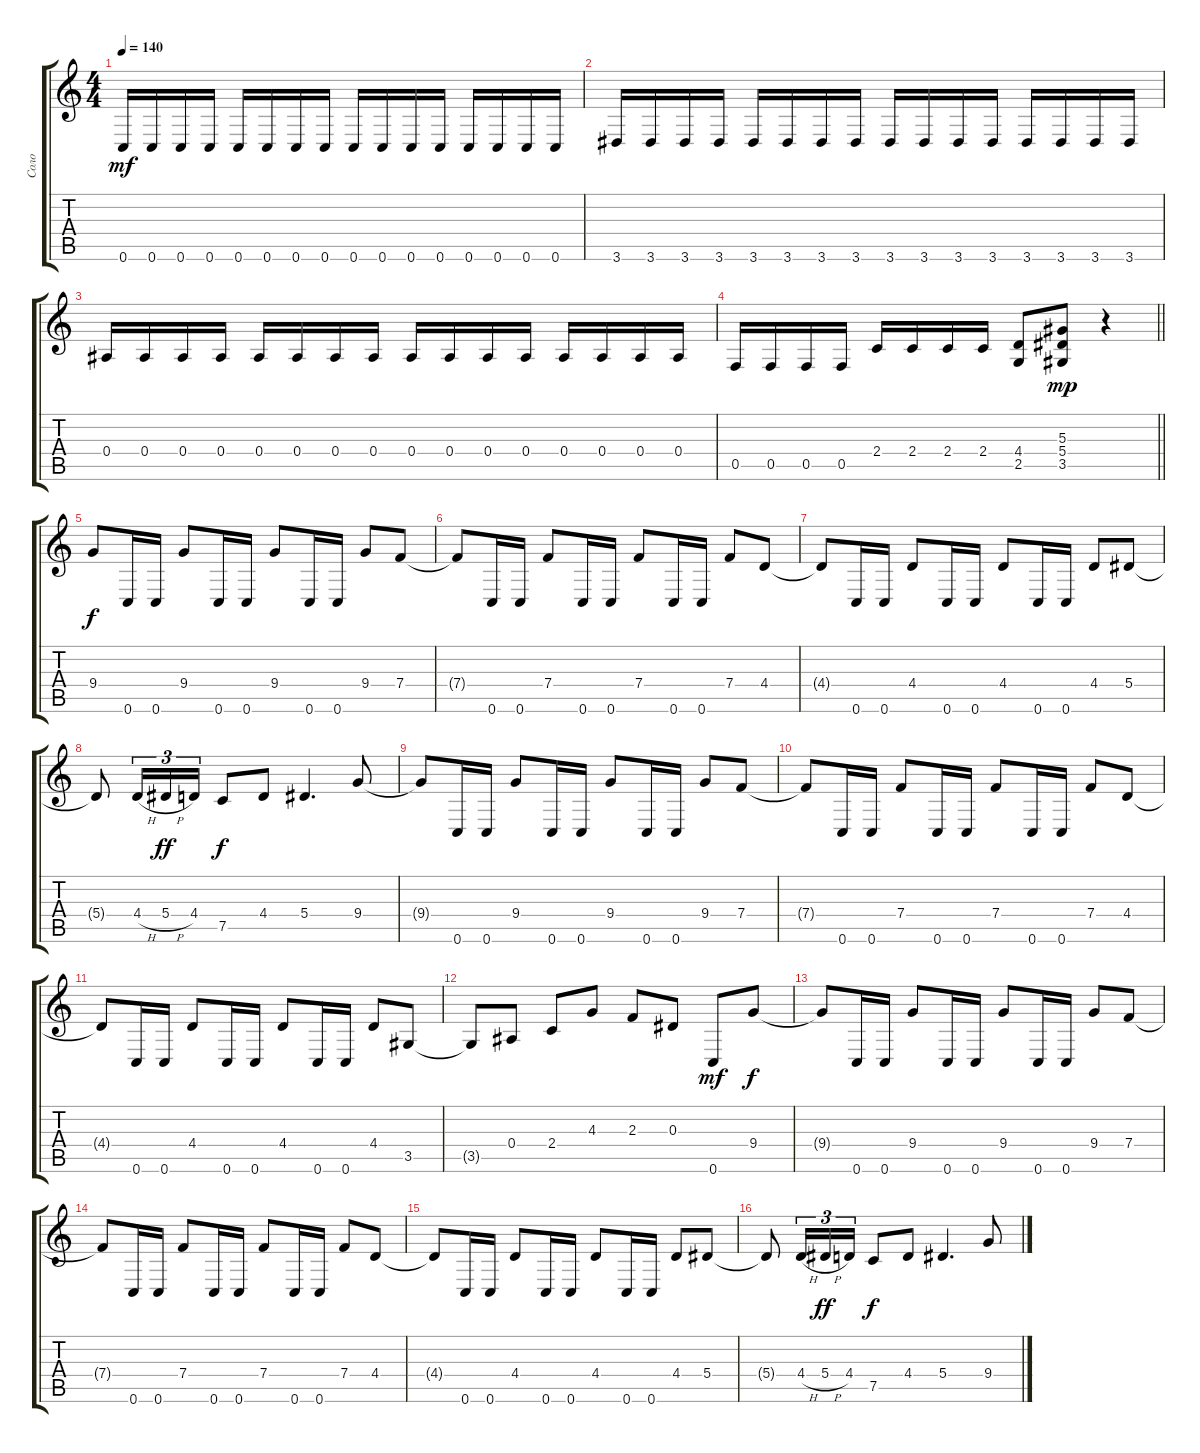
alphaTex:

\track ("Соло" "Соло") {instrument distortionguitar}
\staff {score tabs}
\tuning (C4 G3 Eb3 Bb2 F2 C2) {hide}
\ts (4 4)
\tempo 140
\clef g2
\ks c
0.6.16{dy mf} 0.6.16 0.6.16 0.6.16 0.6.16 0.6.16 0.6.16 0.6.16 0.6.16 0.6.16 0.6.16 0.6.16 0.6.16 0.6.16 0.6.16 0.6.16 |
3.6.16 3.6.16 3.6.16 3.6.16 3.6.16 3.6.16 3.6.16 3.6.16 3.6.16 3.6.16 3.6.16 3.6.16 3.6.16 3.6.16 3.6.16 3.6.16 |
0.4.16 0.4.16 0.4.16 0.4.16 0.4.16 0.4.16 0.4.16 0.4.16 0.4.16 0.4.16 0.4.16 0.4.16 0.4.16 0.4.16 0.4.16 0.4.16 |
\barLineRight lightlight
0.5.16 0.5.16 0.5.16 0.5.16 2.4.16 2.4.16 2.4.16 2.4.16 (4.4 2.5).8 (5.3 5.4 3.5).8{dy mp} r.4 |
\section ("" "")
9.4.8{dy f} 0.6.16 0.6.16 9.4.8 0.6.16 0.6.16 9.4.8 0.6.16 0.6.16 9.4.8 7.4.8 |
7.4{t}.8 0.6.16 0.6.16 7.4.8 0.6.16 0.6.16 7.4.8 0.6.16 0.6.16 7.4.8 4.4.8 |
4.4{t}.8 0.6.16 0.6.16 4.4.8 0.6.16 0.6.16 4.4.8 0.6.16 0.6.16 4.4.8 5.4.8 |
5.4{t}.8 4.4{h}.16{tu (3 2)} 5.4{h}.16{tu (3 2) dy ff} 4.4.16{tu (3 2)} 7.5.8{dy f} 4.4.8 5.4.4{d} 9.4.8 |
9.4{t}.8 0.6.16 0.6.16 9.4.8 0.6.16 0.6.16 9.4.8 0.6.16 0.6.16 9.4.8 7.4.8 |
7.4{t}.8 0.6.16 0.6.16 7.4.8 0.6.16 0.6.16 7.4.8 0.6.16 0.6.16 7.4.8 4.4.8 |
4.4{t}.8 0.6.16 0.6.16 4.4.8 0.6.16 0.6.16 4.4.8 0.6.16 0.6.16 4.4.8 3.5.8 |
3.5{t}.8 0.4.8 2.4.8 4.3.8 2.3.8 0.3.8 0.6.8{dy mf} 9.4.8{dy f} |
9.4{t}.8 0.6.16 0.6.16 9.4.8 0.6.16 0.6.16 9.4.8 0.6.16 0.6.16 9.4.8 7.4.8 |
7.4{t}.8 0.6.16 0.6.16 7.4.8 0.6.16 0.6.16 7.4.8 0.6.16 0.6.16 7.4.8 4.4.8 |
4.4{t}.8 0.6.16 0.6.16 4.4.8 0.6.16 0.6.16 4.4.8 0.6.16 0.6.16 4.4.8 5.4.8 |
5.4{t}.8 4.4{h}.16{tu (3 2)} 5.4{h}.16{tu (3 2) dy ff} 4.4.16{tu (3 2)} 7.5.8{dy f} 4.4.8 5.4.4{d} 9.4.8
